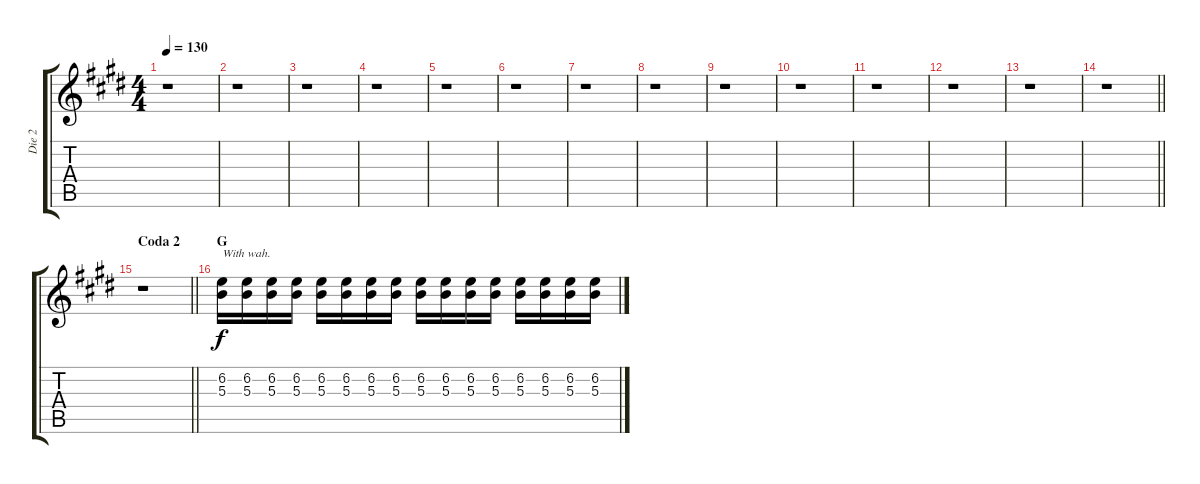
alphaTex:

\track ("Die 2" "Die 2") {instrument distortionguitar}
\staff {score tabs}
\tuning (Eb4 Bb3 Gb3 Db3 Ab2 Db2) {hide}
\ts (4 4)
\tempo 130
\clef g2
\ks c#minor
r.1{dy f} |
r.1 |
r.1 |
r.1 |
r.1 |
r.1 |
r.1 |
r.1 |
r.1 |
r.1 |
r.1 |
r.1 |
r.1 |
\barLineRight lightlight
r.1 |
\section ("" "Coda 2")
\barLineRight lightlight
r.1 |
\section ("" "G")
(6.2 5.3).16{txt "With wah."} (6.2 5.3).16 (6.2 5.3).16 (6.2 5.3).16 (6.2 5.3).16 (6.2 5.3).16 (6.2 5.3).16 (6.2 5.3).16 (6.2 5.3).16 (6.2 5.3).16 (6.2 5.3).16 (6.2 5.3).16 (6.2 5.3).16 (6.2 5.3).16 (6.2 5.3).16 (6.2 5.3).16
